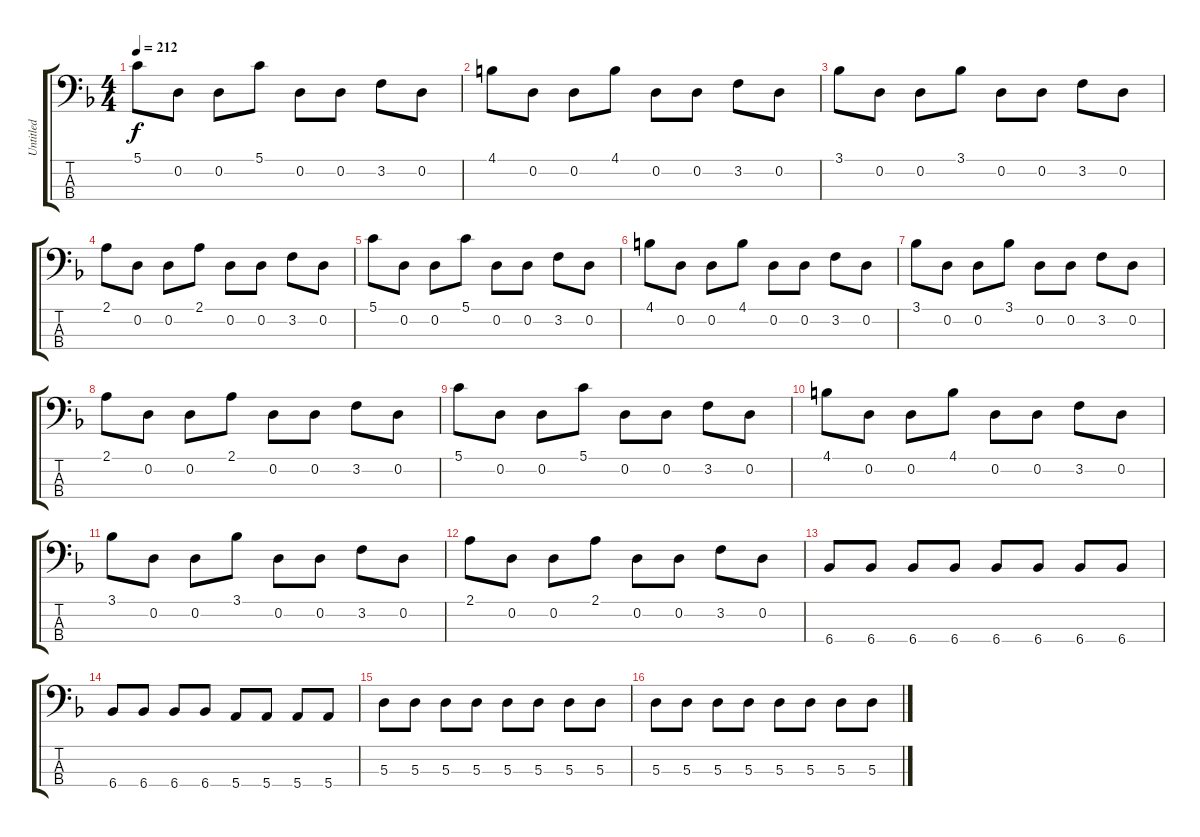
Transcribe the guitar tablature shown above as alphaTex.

\track ("Untitled" "Untitled") {instrument electricbassfinger}
\staff {score tabs}
\tuning (G2 D2 A1 E1) {hide}
\ts (4 4)
\tempo 212
\clef f4
\ks f
5.1.8{dy f instrument electricbassfinger} 0.2.8 0.2.8 5.1.8 0.2.8 0.2.8 3.2.8 0.2.8 |
4.1.8 0.2.8 0.2.8 4.1.8 0.2.8 0.2.8 3.2.8 0.2.8 |
3.1.8 0.2.8 0.2.8 3.1.8 0.2.8 0.2.8 3.2.8 0.2.8 |
2.1.8 0.2.8 0.2.8 2.1.8 0.2.8 0.2.8 3.2.8 0.2.8 |
5.1.8 0.2.8 0.2.8 5.1.8 0.2.8 0.2.8 3.2.8 0.2.8 |
4.1.8 0.2.8 0.2.8 4.1.8 0.2.8 0.2.8 3.2.8 0.2.8 |
3.1.8 0.2.8 0.2.8 3.1.8 0.2.8 0.2.8 3.2.8 0.2.8 |
2.1.8 0.2.8 0.2.8 2.1.8 0.2.8 0.2.8 3.2.8 0.2.8 |
5.1.8 0.2.8 0.2.8 5.1.8 0.2.8 0.2.8 3.2.8 0.2.8 |
4.1.8 0.2.8 0.2.8 4.1.8 0.2.8 0.2.8 3.2.8 0.2.8 |
3.1.8 0.2.8 0.2.8 3.1.8 0.2.8 0.2.8 3.2.8 0.2.8 |
2.1.8 0.2.8 0.2.8 2.1.8 0.2.8 0.2.8 3.2.8 0.2.8 |
6.4.8 6.4.8 6.4.8 6.4.8 6.4.8 6.4.8 6.4.8 6.4.8 |
6.4.8 6.4.8 6.4.8 6.4.8 5.4.8 5.4.8 5.4.8 5.4.8 |
5.3.8 5.3.8 5.3.8 5.3.8 5.3.8 5.3.8 5.3.8 5.3.8 |
5.3.8 5.3.8 5.3.8 5.3.8 5.3.8 5.3.8 5.3.8 5.3.8
